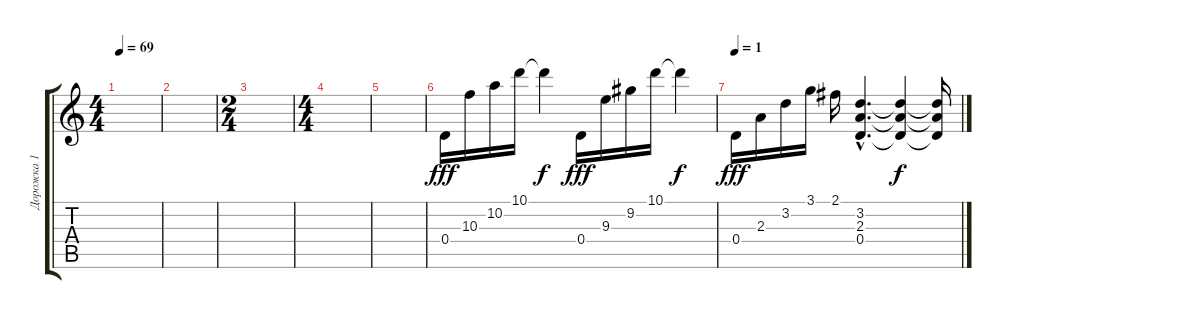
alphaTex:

\track ("Дорожка 1" "Дорожка 1") {instrument electricguitarclean}
\staff {score tabs}
\tuning (E4 B3 G3 D3 A2 E2) {hide}
\ts (4 4)
\tempo 69
\clef g2
\ks c
|
|
\ts (2 4)
|
\ts (4 4)
|
|
0.4.16{dy fff} 10.3.16 10.2.16 10.1.16 10.1{t}.4{dy f} 0.4.16{dy fff} 9.3.16 9.2.16 10.1.16 10.1{t}.4{dy f} |
\tempo 1
0.4.16{dy fff} 2.3.16 3.2.16 3.1.16 2.1.16 (3.2{hac} 2.3{hac} 0.4{hac}).4{d} (3.2{t} 2.3{t} 0.4{t}).4{dy f} (3.2{t} 2.3{t} 0.4{t}).16
